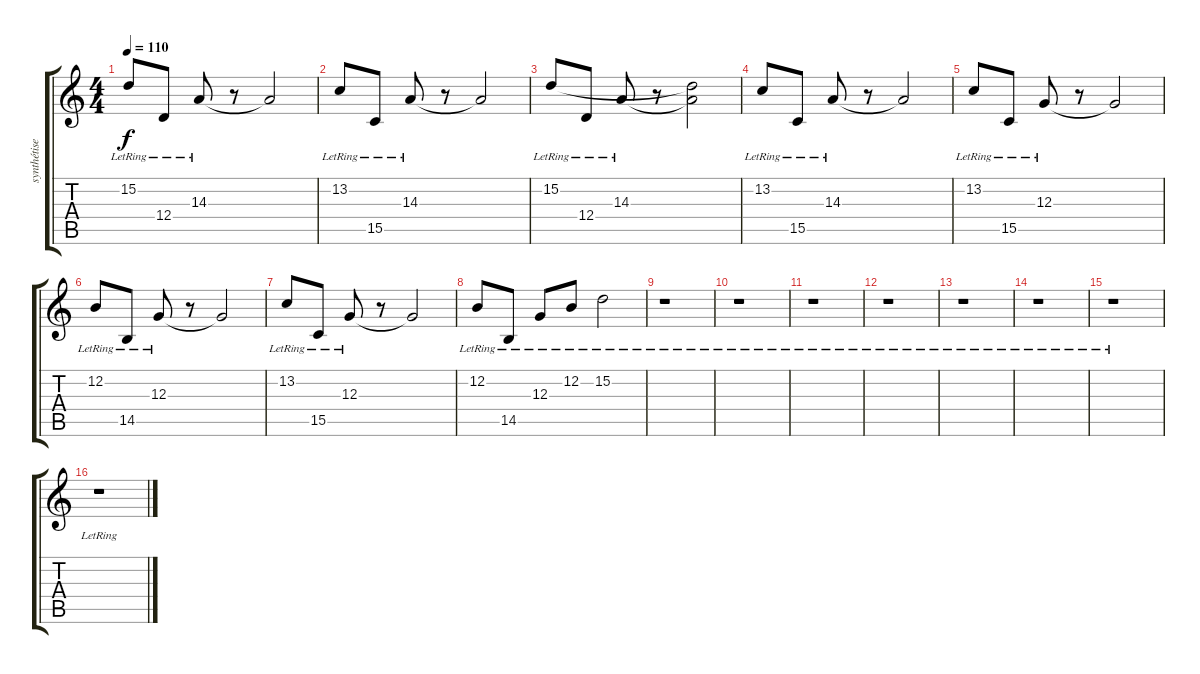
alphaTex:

\track ("synthétiseur" "synthétise") {instrument glockenspiel}
\staff {score tabs}
\tuning (E4 B3 G3 D3 A2 E2) {hide}
\ts (4 4)
\tempo 110
\clef g2
\ks c
15.2{lr}.8{dy f} 12.4{lr}.8 14.3{lr}.8 r.8 14.3{t}.2 |
13.2{lr}.8 15.5{lr}.8 14.3{lr}.8 r.8 14.3{t}.2 |
15.2{lr}.8 12.4{lr}.8 14.3{lr}.8 r.8 (15.2{t} 14.3{t}).2 |
13.2{lr}.8 15.5{lr}.8 14.3{lr}.8 r.8 14.3{t}.2 |
13.2{lr}.8 15.5{lr}.8 12.3{lr}.8 r.8 12.3{t}.2 |
12.2{lr}.8 14.5{lr}.8 12.3{lr}.8 r.8 12.3{t}.2 |
13.2{lr}.8 15.5{lr}.8 12.3{lr}.8 r.8 12.3{t}.2 |
12.2{lr}.8 14.5{lr}.8 12.3{lr}.8 12.2{lr}.8 15.2{lr}.2 |
r.1 |
r.1 |
r.1 |
r.1 |
r.1 |
r.1 |
r.1 |
r.1
